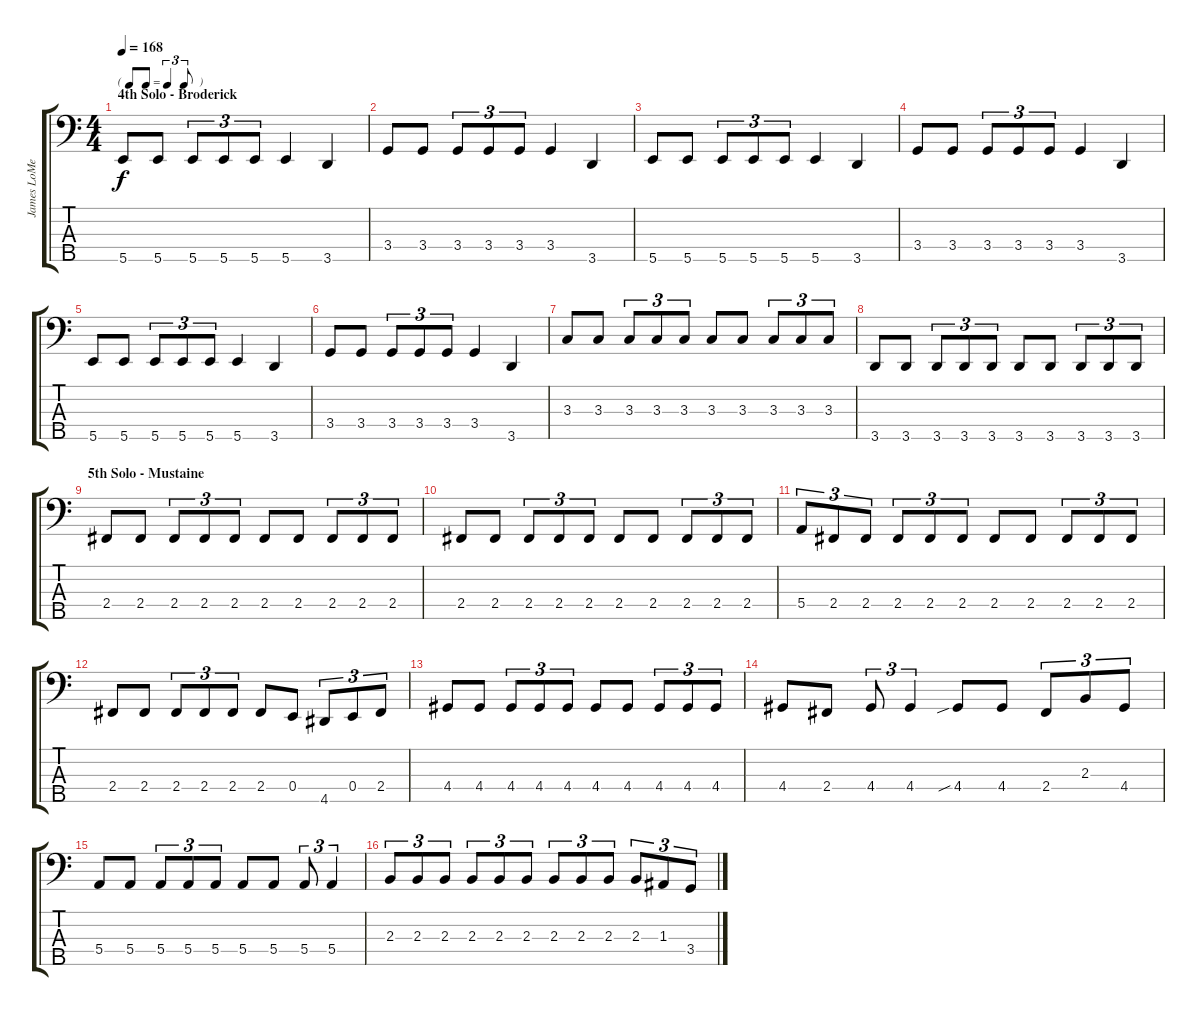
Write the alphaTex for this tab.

\track ("James LoMenzo" "James LoMe") {instrument electricbasspick}
\staff {score tabs}
\tuning (G2 D2 A1 E1 B0) {hide}
\ts (4 4)
\tf triplet8th
\section ("" "4th Solo - Broderick")
\tempo 168
\clef f4
\ks c
5.5.8{dy f} 5.5.8 5.5.8{tu (3 2)} 5.5.8{tu (3 2)} 5.5.8{tu (3 2)} 5.5.4 3.5.4 |
3.4.8 3.4.8 3.4.8{tu (3 2)} 3.4.8{tu (3 2)} 3.4.8{tu (3 2)} 3.4.4 3.5.4 |
5.5.8 5.5.8 5.5.8{tu (3 2)} 5.5.8{tu (3 2)} 5.5.8{tu (3 2)} 5.5.4 3.5.4 |
3.4.8 3.4.8 3.4.8{tu (3 2)} 3.4.8{tu (3 2)} 3.4.8{tu (3 2)} 3.4.4 3.5.4 |
5.5.8 5.5.8 5.5.8{tu (3 2)} 5.5.8{tu (3 2)} 5.5.8{tu (3 2)} 5.5.4 3.5.4 |
3.4.8 3.4.8 3.4.8{tu (3 2)} 3.4.8{tu (3 2)} 3.4.8{tu (3 2)} 3.4.4 3.5.4 |
3.3.8 3.3.8 3.3.8{tu (3 2)} 3.3.8{tu (3 2)} 3.3.8{tu (3 2)} 3.3.8 3.3.8 3.3.8{tu (3 2)} 3.3.8{tu (3 2)} 3.3.8{tu (3 2)} |
3.5.8 3.5.8 3.5.8{tu (3 2)} 3.5.8{tu (3 2)} 3.5.8{tu (3 2)} 3.5.8 3.5.8 3.5.8{tu (3 2)} 3.5.8{tu (3 2)} 3.5.8{tu (3 2)} |
\section ("" "5th Solo - Mustaine")
2.4.8 2.4.8 2.4.8{tu (3 2)} 2.4.8{tu (3 2)} 2.4.8{tu (3 2)} 2.4.8 2.4.8 2.4.8{tu (3 2)} 2.4.8{tu (3 2)} 2.4.8{tu (3 2)} |
2.4.8 2.4.8 2.4.8{tu (3 2)} 2.4.8{tu (3 2)} 2.4.8{tu (3 2)} 2.4.8 2.4.8 2.4.8{tu (3 2)} 2.4.8{tu (3 2)} 2.4.8{tu (3 2)} |
5.4.8{tu (3 2)} 2.4.8{tu (3 2)} 2.4.8{tu (3 2)} 2.4.8{tu (3 2)} 2.4.8{tu (3 2)} 2.4.8{tu (3 2)} 2.4.8 2.4.8 2.4.8{tu (3 2)} 2.4.8{tu (3 2)} 2.4.8{tu (3 2)} |
2.4.8 2.4.8 2.4.8{tu (3 2)} 2.4.8{tu (3 2)} 2.4.8{tu (3 2)} 2.4.8 0.4.8 4.5.8{tu (3 2)} 0.4.8{tu (3 2)} 2.4.8{tu (3 2)} |
4.4.8 4.4.8 4.4.8{tu (3 2)} 4.4.8{tu (3 2)} 4.4.8{tu (3 2)} 4.4.8 4.4.8 4.4.8{tu (3 2)} 4.4.8{tu (3 2)} 4.4.8{tu (3 2)} |
4.4.8 2.4.8 4.4.8{tu (3 2)} 4.4.4{tu (3 2)} 4.4{sib}.8 4.4.8 2.4.8{tu (3 2)} 2.3.8{tu (3 2)} 4.4.8{tu (3 2)} |
5.4.8 5.4.8 5.4.8{tu (3 2)} 5.4.8{tu (3 2)} 5.4.8{tu (3 2)} 5.4.8 5.4.8 5.4.8{tu (3 2)} 5.4.4{tu (3 2)} |
2.3.8{tu (3 2)} 2.3.8{tu (3 2)} 2.3.8{tu (3 2)} 2.3.8{tu (3 2)} 2.3.8{tu (3 2)} 2.3.8{tu (3 2)} 2.3.8{tu (3 2)} 2.3.8{tu (3 2)} 2.3.8{tu (3 2)} 2.3.8{tu (3 2)} 1.3.8{tu (3 2)} 3.4.8{tu (3 2)}
